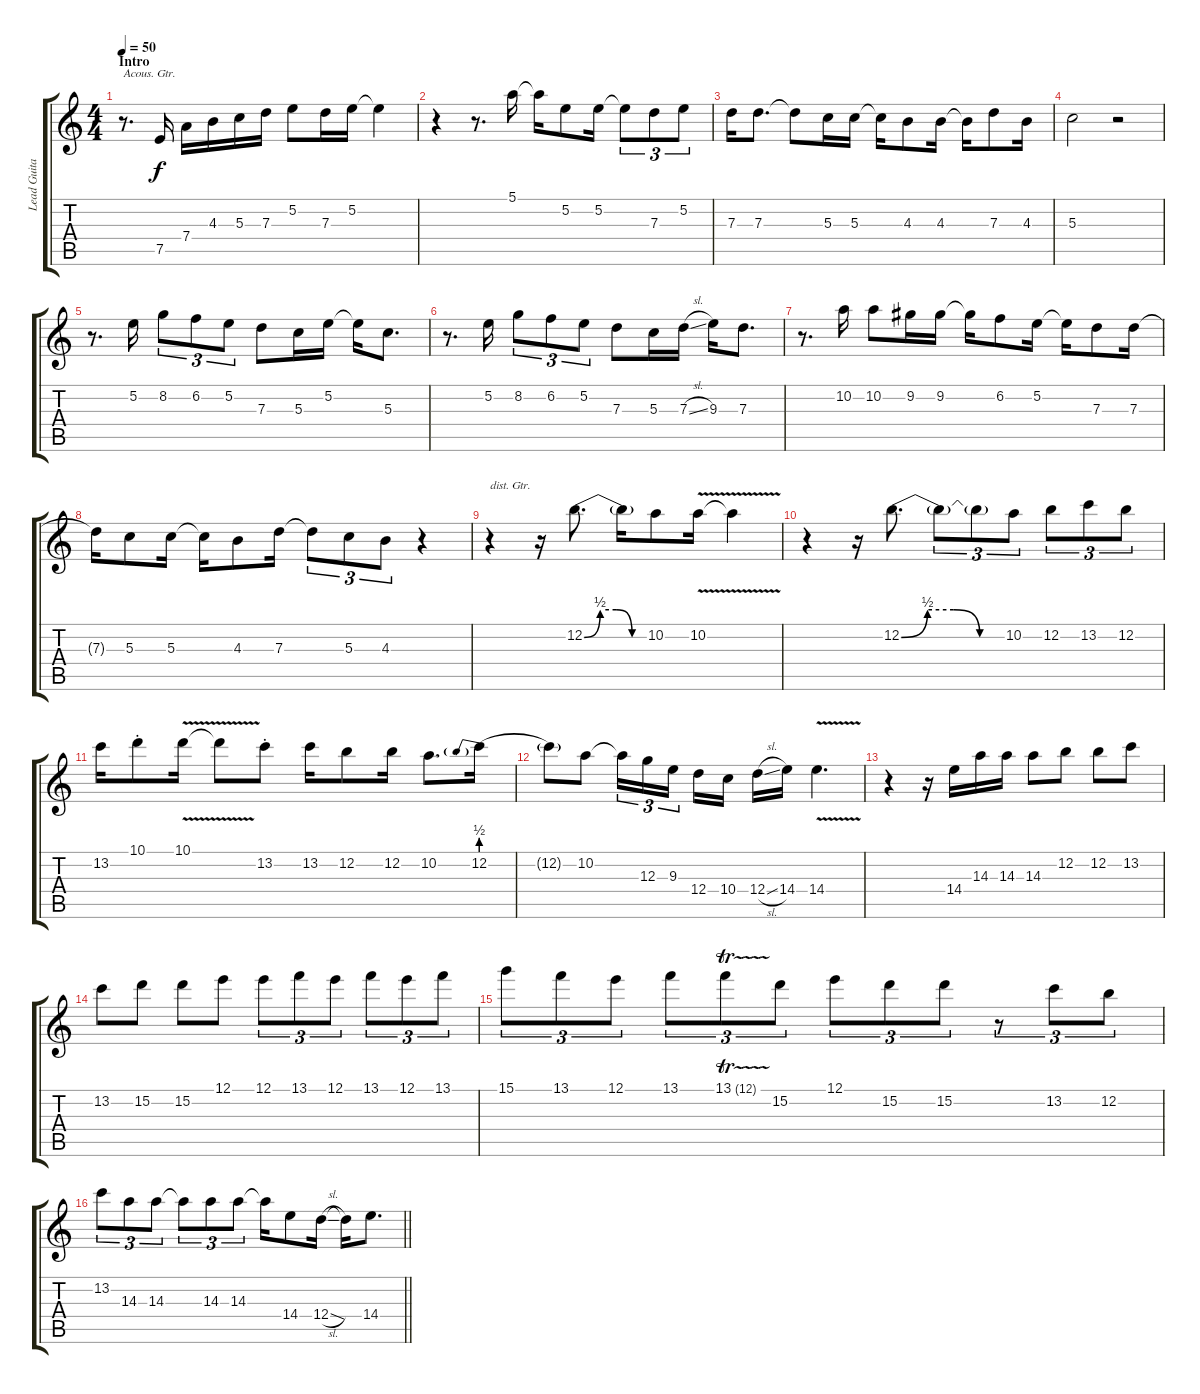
\track ("Lead Guitar" "Lead Guita") {instrument distortionguitar}
\staff {score tabs}
\tuning (E4 B3 G3 D3 A2 E2) {hide}
\ts (4 4)
\section ("" "Intro")
\tempo 50
\clef g2
\ks c
r.8{d txt "Acous. Gtr." dy f instrument acousticguitarnylon} 7.5.16 7.4.16 4.3.16 5.3.16 7.3.16 5.2.8 7.3.16 5.2.16 5.2{t}.4 |
r.4 r.8{d} 5.1.16 5.1{t}.16 5.2.8 5.2.16 5.2{t}.8{tu (3 2)} 7.3.8{tu (3 2)} 5.2.8{tu (3 2)} |
7.3.16 7.3.8{d} 7.3{t}.8 5.3.16 5.3.16 5.3{t}.16 4.3.8 4.3.16 4.3{t}.16 7.3.8 4.3.16 |
5.3.2 r.2 |
r.8{d} 5.2.16 8.2.8{tu (3 2)} 6.2.8{tu (3 2)} 5.2.8{tu (3 2)} 7.3.8 5.3.16 5.2.16 5.2{t}.16 5.3.8{d} |
r.8{d} 5.2.16 8.2.8{tu (3 2)} 6.2.8{tu (3 2)} 5.2.8{tu (3 2)} 7.3.8 5.3.16 7.3{sl}.16 9.3.16 7.3.8{d} |
r.8{d} 10.2.16 10.2.8 9.2.16 9.2.16 9.2{t}.16 6.2.8 5.2.16 5.2{t}.16 7.3.8 7.3.16 |
7.3{t}.16 5.3.8 5.3.16 5.3{t}.16 4.3.8 7.3.16 7.3{t}.8{tu (3 2)} 5.3.8{tu (3 2)} 4.3.8{tu (3 2)} r.4 |
r.4{txt "dist. Gtr." instrument distortionguitar} r.16 12.2{be (custom 0 0 15 2 30 2 45 0 60 0)}.8{d} 12.2{t}.16 10.2.8 10.2{v}.16 10.2{t}.4 |
r.4 r.16 12.2{be (custom 0 0 15 2 30 2 45 0 60 0)}.8{d} 12.2{t}.8{tu (3 2)} 12.2{t}.8{tu (3 2)} 10.2.8{tu (3 2)} 12.2.8{tu (3 2)} 13.2.8{tu (3 2)} 12.2.8{tu (3 2)} |
13.2.16 10.1{st}.8 10.1{v}.16 10.1{t}.8 13.2{st}.8 13.2.16 12.2.8 12.2.16 10.2.8{d} 12.2{be (prebend 0 2 60 2)}.16 |
12.2{t}.8 10.2.8 10.2{t}.16{tu (3 2)} 12.3.16{tu (3 2)} 9.3.16{tu (3 2) beam splitsecondary} 12.4.16 10.4.16 12.4{sl}.16 14.4.16 14.4{v}.4{d} |
r.4 r.16 14.4.16 14.3.16 14.3.16 14.3.8 12.2.8 12.2.8 13.2.8 |
13.2.8 15.2.8 15.2.8 12.1.8 12.1.8{tu (3 2)} 13.1.8{tu (3 2)} 12.1.8{tu (3 2)} 13.1.8{tu (3 2)} 12.1.8{tu (3 2)} 13.1.8{tu (3 2)} |
15.1.8{tu (3 2)} 13.1.8{tu (3 2)} 12.1.8{tu (3 2)} 13.1.8{tu (3 2)} 13.1{tr (12 32)}.8{tu (3 2)} 15.2.8{tu (3 2)} 12.1.8{tu (3 2)} 15.2.8{tu (3 2)} 15.2.8{tu (3 2)} r.8{tu (3 2)} 13.2.8{tu (3 2)} 12.2.8{tu (3 2)} |
\barLineRight lightlight
13.2.8{tu (3 2)} 14.3.8{tu (3 2)} 14.3.8{tu (3 2)} 14.3{t}.8{tu (3 2)} 14.3.8{tu (3 2)} 14.3.8{tu (3 2)} 14.3{t}.16 14.4.8 12.4{sl}.16 12.4{t}.16 14.4.8{d}
